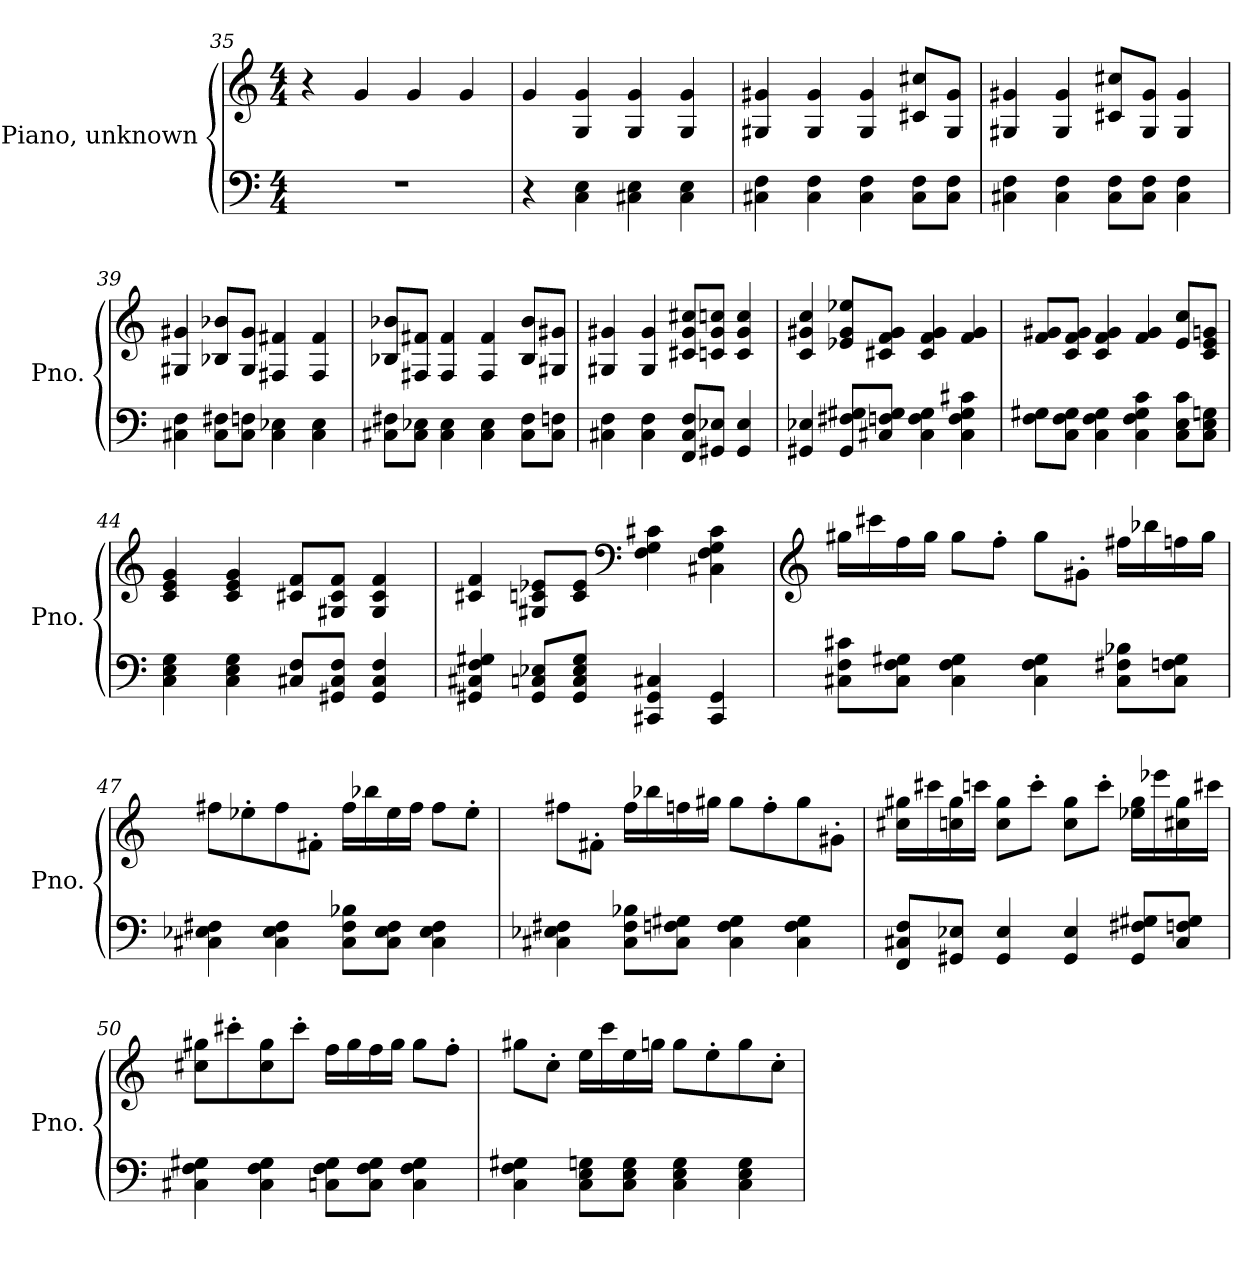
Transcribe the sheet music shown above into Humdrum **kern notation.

**kern	**kern
*part1	*part1
*staff2	*staff1
*I"Piano, unknown	*
*I'Pno.	*
*clefF4	*clefG2
*k[]	*k[]
*M4/4	*M4/4
=35	=35
1r	4r
.	4g/
.	4g/
.	4g/
=36	=36
4r	4g/
4C\ 4E\	4G/ 4g/
4C#X\ 4E\	4G/ 4g/
4C#\ 4E\	4G/ 4g/
=37	=37
4C#X\ 4F\	4G#X/ 4g#X/
4C#\ 4F\	4G#/ 4g#/
4C#\ 4F\	4G#/ 4g#/
8C#\ 8F\L	8c#X/ 8cc#X/L
8C#\ 8F\J	8G#/ 8g#/J
=38	=38
4C#X\ 4F\	4G#X/ 4g#X/
4C#\ 4F\	4G#/ 4g#/
8C#\ 8F\L	8c#X/ 8cc#X/L
8C#\ 8F\J	8G#/ 8g#/J
4C#\ 4F\	4G#/ 4g#/
!!LO:LB:g=z
=39	=39
4C#X\ 4F\	4G#X/ 4g#X/
8C#\ 8F#X\L	8B-X/ 8b-X/L
8C#\ 8Fn\J	8G#/ 8g#/J
4C#\ 4E-X\	4F#X/ 4f#X/
4C#\ 4E-\	4F#/ 4f#/
=40	=40
8C#X\ 8F#X\L	8B-X/ 8b-X/L
8C#\ 8E-X\J	8F#X/ 8f#X/J
4C#\ 4E-\	4F#/ 4f#/
4C#\ 4E-\	4F#/ 4f#/
8C#\ 8F#\L	8B-/ 8b-/L
8C#\ 8Fn\J	8G#X/ 8g#X/J
=41	=41
4C#X\ 4F\	4G#X/ 4g#X/
4C#\ 4F\	4G#/ 4g#/
8FF/ 8C#/ 8F/L	8c#X/ 8g#/ 8cc#X/L
8GG#X/ 8E-X/J	8cn/ 8g#/ 8ccn/J
4GG#/ 4E-/	4c/ 4g#/ 4cc/
=42	=42
4GG#X/ 4E-X/	4c/ 4g#X/ 4cc/
8GG#/ 8F#X/ 8G#X/L	8e-X/ 8g#/ 8ee-X/L
8C#X/ 8Fn/ 8G#/J	8c#X/ 8f/ 8g#/J
4C#\ 4F\ 4G#\	4c#/ 4f/ 4g#/
4C#\ 4F\ 4G#\ 4c#X\	4f/ 4g#/
!!LO:LB:g=z
=43	=43
8F\ 8G#X\L	8f/ 8g#X/L
8C\ 8F\ 8G#\J	8c/ 8f/ 8g#/J
4C\ 4F\ 4G#\	4c/ 4f/ 4g#/
4C\ 4F\ 4G#\ 4c\	4f/ 4g#/
8C\ 8E\ 8c\L	8e/ 8cc/L
8C\ 8E\ 8Gn\J	8c/ 8e/ 8gn/J
=44	=44
4C\ 4E\ 4G\	4c/ 4e/ 4g/
4C\ 4E\ 4G\	4c/ 4e/ 4g/
8C#X/ 8F/L	8c#X/ 8f/L
8GG#X/ 8C#/ 8F/J	8G#X/ 8c#/ 8f/J
4GG#/ 4C#/ 4F/	4G#/ 4c#/ 4f/
=45	=45
4GG#X/ 4C#X/ 4F/ 4G#X/	4c#X/ 4f/
8GG#/ 8Cn/ 8E-X/L	8G#X/ 8cn/ 8e-X/L
8GG#/ 8C/ 8E-/ 8G#/J	8c/ 8e-/J
*	*clefF4
4CC#X/ 4GG#/ 4C#X/	4F\ 4G#\ 4c#X\
4CC#/ 4GG#/	4C#X\ 4F\ 4G#\ 4c#\
!!LO:LB:g=z
=46	=46
*	*clefG2
8C#X\ 8F\ 8c#X\L	16gg#X\LL
.	16ccc#X\
8C#\ 8F\ 8G#X\J	16ff\
.	16gg#\JJ
4C#\ 4F\ 4G#\	8gg#\L
.	8ff'\J
4C#\ 4F\ 4G#\	8gg#\L
.	8g#X'\J
8C#\ 8F#X\ 8B-X\L	16ff#X\LL
.	16bb-X\
8C#\ 8Fn\ 8G#\J	16ffn\
.	16gg#\JJ
=47	=47
4C#X\ 4E-X\ 4F#X\	8ff#X\L
.	8ee-X'\
4C#\ 4E-\ 4F#\	8ff#\
.	8f#X'\J
8C#\ 8F#\ 8B-X\L	16ff#\LL
.	16bb-X\
8C#\ 8E-\ 8F#\J	16ee-\
.	16ff#\JJ
4C#\ 4E-\ 4F#\	8ff#\L
.	8ee-'\J
!!LO:PB:g=z
=48	=48
4C#X\ 4E-X\ 4F#X\	8ff#X\L
.	8f#X'\J
8C#\ 8F#\ 8B-X\L	16ff#\LL
.	16bb-X\
8C#\ 8Fn\ 8G#X\J	16ffn\
.	16gg#X\JJ
4C#\ 4F\ 4G#\	8gg#\L
.	8ff'\
4C#\ 4F\ 4G#\	8gg#\
.	8g#X'\J
=49	=49
8FF/ 8C#X/ 8F/L	16cc#X\ 16gg#X\LL
.	16ccc#X\
8GG#X/ 8E-X/J	16ccn\ 16gg#\
.	16cccn\JJ
4GG#/ 4E-/	8cc\ 8gg#\L
.	8ccc'\J
4GG#/ 4E-/	8cc\ 8gg#\L
.	8ccc'\J
8GG#/ 8F#X/ 8G#X/L	16ee-X\ 16gg#\LL
.	16eee-X\
8C#/ 8Fn/ 8G#/J	16cc#X\ 16gg#\
.	16ccc#X\JJ
!!LO:LB:g=z
=50	=50
4C#X\ 4F\ 4G#X\	8cc#X\ 8gg#X\L
.	8ccc#X'\
4C#\ 4F\ 4G#\	8cc#\ 8gg#\
.	8ccc#'\J
8Cn\ 8F\ 8G#\L	16ff\LL
.	16gg#\
8C\ 8F\ 8G#\J	16ff\
.	16gg#\JJ
4C\ 4F\ 4G#\	8gg#\L
.	8ff'\J
=51	=51
4C\ 4F\ 4G#X\	8gg#X\L
.	8cc'\J
8C\ 8E\ 8Gn\L	16ee\LL
.	16ccc\
8C\ 8E\ 8G\J	16ee\
.	16ggn\JJ
4C\ 4E\ 4G\	8gg\L
.	8ee'\
4C\ 4E\ 4G\	8gg\
.	8cc'\J
=	=
*-	*-
